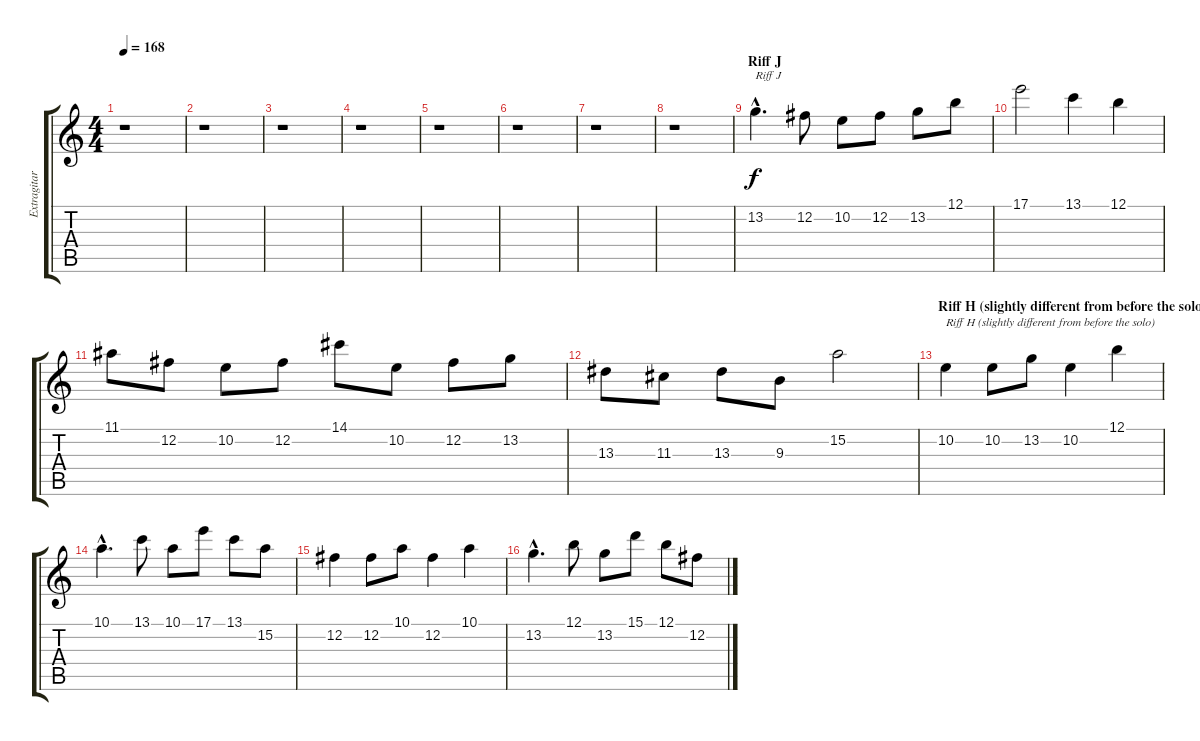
\track ("Extragitarr 2" "Extragitar") {instrument distortionguitar}
\staff {score tabs}
\tuning (B3 Gb3 D3 A2 E2 B1) {hide}
\ts (4 4)
\tempo 168
\clef g2
\ks c
r.1{dy f} |
r.1 |
r.1 |
r.1 |
r.1 |
r.1 |
r.1 |
r.1 |
\section ("" "Riff J")
13.2{hac}.4{d txt "Riff J"} 12.2.8 10.2.8 12.2.8 13.2.8 12.1.8 |
17.1.2 13.1.4 12.1.4 |
11.1.8 12.2.8 10.2.8 12.2.8 14.1.8 10.2.8 12.2.8 13.2.8 |
13.3.8 11.3.8 13.3.8 9.3.8 15.2.2 |
\section ("" "Riff H (slightly different from before the solo)")
10.2.4{txt "Riff H (slightly different from before the solo)"} 10.2.8 13.2.8 10.2.4 12.1.4 |
10.1{hac}.4{d} 13.1.8 10.1.8 17.1.8 13.1.8 15.2.8 |
12.2.4 12.2.8 10.1.8 12.2.4 10.1.4 |
13.2{hac}.4{d} 12.1.8 13.2.8 15.1.8 12.1.8 12.2.8
